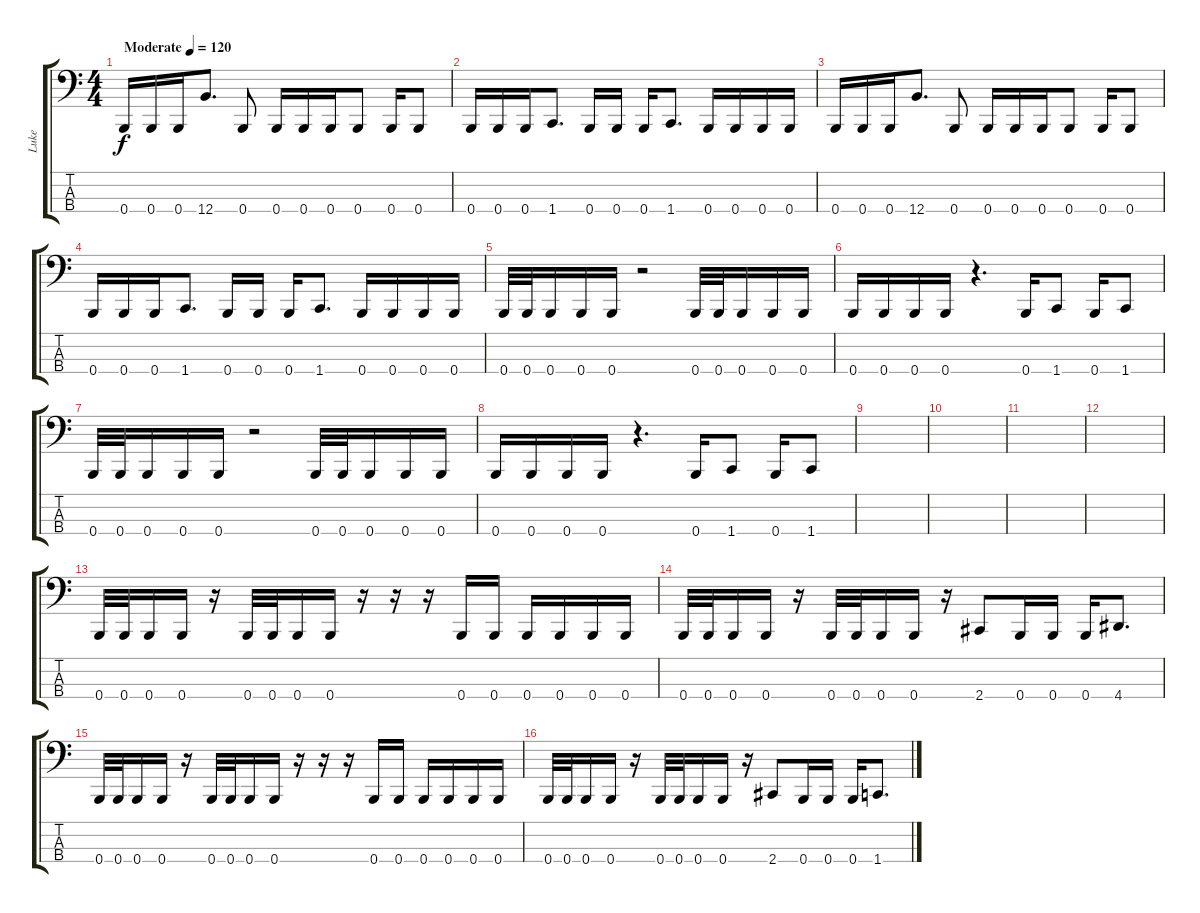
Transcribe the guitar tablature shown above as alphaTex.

\track ("Luke" "Luke") {instrument electricbassfinger}
\staff {score tabs}
\tuning (E2 B1 Gb1 B0) {hide}
\ts (4 4)
\tempo (120 "Moderate")
\clef f4
\ks c
0.4.16{dy f instrument electricbassfinger} 0.4.16 0.4.16 12.4.8{d} 0.4.8 0.4.16 0.4.16 0.4.16 0.4.8 0.4.16 0.4.8 |
0.4.16 0.4.16 0.4.16 1.4.8{d} 0.4.16 0.4.16 0.4.16 1.4.8{d} 0.4.16 0.4.16 0.4.16 0.4.16 |
0.4.16 0.4.16 0.4.16 12.4.8{d} 0.4.8 0.4.16 0.4.16 0.4.16 0.4.8 0.4.16 0.4.8 |
0.4.16 0.4.16 0.4.16 1.4.8{d} 0.4.16 0.4.16 0.4.16 1.4.8{d} 0.4.16 0.4.16 0.4.16 0.4.16 |
0.4.32 0.4.32 0.4.16 0.4.16 0.4.16 r.2 0.4.32 0.4.32 0.4.16 0.4.16 0.4.16 |
0.4.16 0.4.16 0.4.16 0.4.16 r.4{d} 0.4.16 1.4.8 0.4.16 1.4.8 |
0.4.32 0.4.32 0.4.16 0.4.16 0.4.16 r.2 0.4.32 0.4.32 0.4.16 0.4.16 0.4.16 |
0.4.16 0.4.16 0.4.16 0.4.16 r.4{d} 0.4.16 1.4.8 0.4.16 1.4.8 |
|
|
|
|
0.4.32 0.4.32 0.4.16 0.4.16 r.16 0.4.32 0.4.32 0.4.16 0.4.16 r.16 r.16 r.16 0.4.16 0.4.16 0.4.16 0.4.16 0.4.16 0.4.16 |
0.4.32 0.4.32 0.4.16 0.4.16 r.16 0.4.32 0.4.32 0.4.16 0.4.16 r.16 2.4.8 0.4.16 0.4.16 0.4.16 4.4.8{d} |
0.4.32 0.4.32 0.4.16 0.4.16 r.16 0.4.32 0.4.32 0.4.16 0.4.16 r.16 r.16 r.16 0.4.16 0.4.16 0.4.16 0.4.16 0.4.16 0.4.16 |
0.4.32 0.4.32 0.4.16 0.4.16 r.16 0.4.32 0.4.32 0.4.16 0.4.16 r.16 2.4.8 0.4.16 0.4.16 0.4.16 1.4.8{d}
